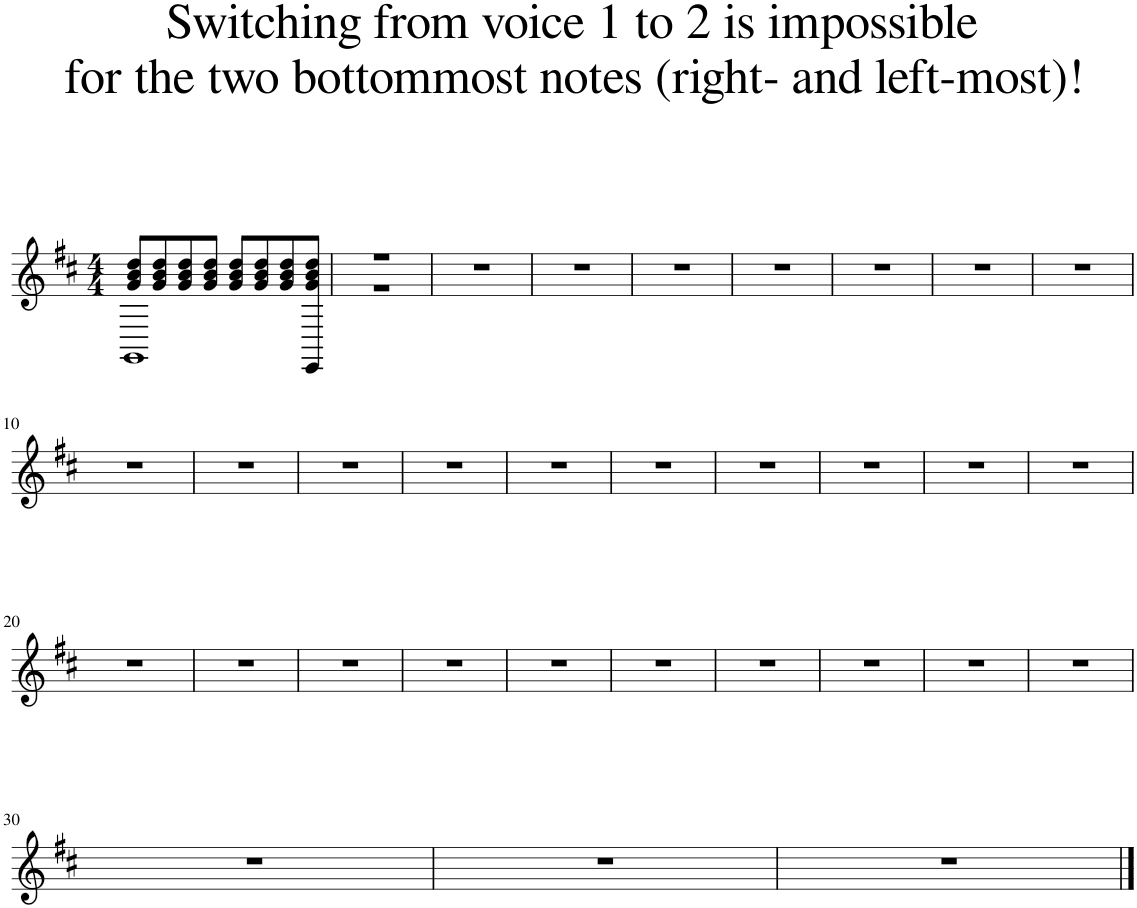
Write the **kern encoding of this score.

**kern
*part1
*staff1
*I"Piano
*I'Pno.
*clefG2
*k[f#c#]
*M4/4
=1
*^
8g/ 8b/ 8dd/L	1GG
8g/ 8b/ 8dd/	.
8g/ 8b/ 8dd/	.
8g/ 8b/ 8dd/J	.
8g/ 8b/ 8dd/L	.
8g/ 8b/ 8dd/	.
8g/ 8b/ 8dd/	.
8EE/ 8g/ 8b/ 8dd/J	.
=2	=2
1r	1r
*v	*v
=3
1r
=4
1r
=5
1r
=6
1r
=7
1r
=8
1r
=9
1r
!!LO:LB:g=z
=10
1r
=11
1r
=12
1r
=13
1r
=14
1r
=15
1r
=16
1r
=17
1r
=18
1r
=19
1r
!!LO:LB:g=z
=20
1r
=21
1r
=22
1r
=23
1r
=24
1r
=25
1r
=26
1r
=27
1r
=28
1r
=29
1r
!!LO:LB:g=z
=30
1r
=31
1r
=32
1r
==
*-
